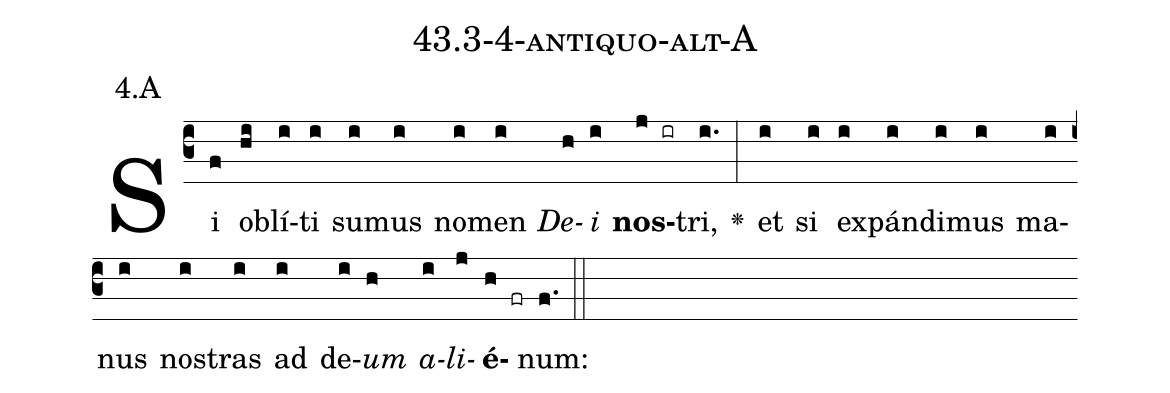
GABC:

name: 43.3-4-antiquo-alt-A;
annotation: 4.A;
%%
(c3)Si(f) ob(hi)lí(i)ti(i) su(i)mus(i) no(i)men(i) <i>De</i>(h)<i>i</i>(i) <b>nos</b>(j ir)tri,(i.) <v>\greheightstar</v>(:) et(i) si(i) ex(i)pán(i)di(i)mus(i) ma(i)nus(i) nos(i)tras(i) ad(i) de(i)<i>um</i>(h) <i>a</i>(i)<i>li</i>(j)<b>é</b>(h fr)num:(f.) (::)


%E(i) u(h) o(i) u(j) a(h) e.(f.) (::)
